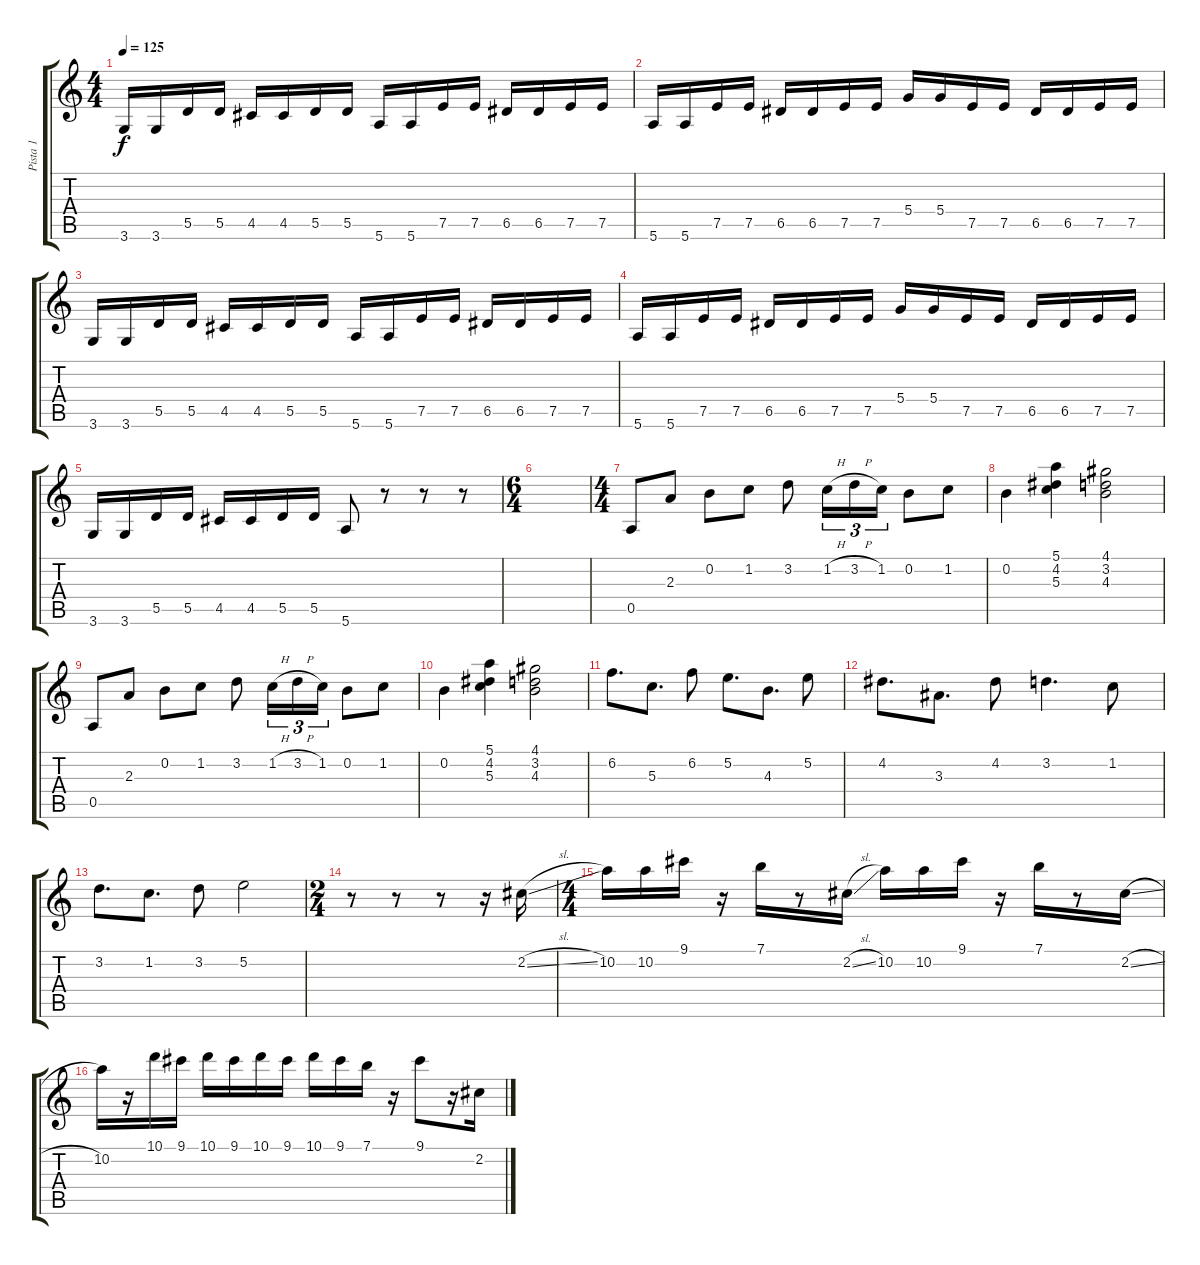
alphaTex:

\track ("Pista 1" "Pista 1") {instrument electricguitarclean}
\staff {score tabs}
\tuning (E4 B3 G3 D3 A2 E2) {hide}
\ts (4 4)
\tempo 125
\clef g2
\ks c
3.6.16{dy f} 3.6.16 5.5.16 5.5.16 4.5.16 4.5.16 5.5.16 5.5.16 5.6.16 5.6.16 7.5.16 7.5.16 6.5.16 6.5.16 7.5.16 7.5.16 |
5.6.16 5.6.16 7.5.16 7.5.16 6.5.16 6.5.16 7.5.16 7.5.16 5.4.16 5.4.16 7.5.16 7.5.16 6.5.16 6.5.16 7.5.16 7.5.16 |
3.6.16 3.6.16 5.5.16 5.5.16 4.5.16 4.5.16 5.5.16 5.5.16 5.6.16 5.6.16 7.5.16 7.5.16 6.5.16 6.5.16 7.5.16 7.5.16 |
5.6.16 5.6.16 7.5.16 7.5.16 6.5.16 6.5.16 7.5.16 7.5.16 5.4.16 5.4.16 7.5.16 7.5.16 6.5.16 6.5.16 7.5.16 7.5.16 |
3.6.16 3.6.16 5.5.16 5.5.16 4.5.16 4.5.16 5.5.16 5.5.16 5.6.8 r.8 r.8 r.8 |
\ts (6 4)
|
\ts (4 4)
0.5.8 2.3.8 0.2.8 1.2.8 3.2.8 1.2{h}.16{tu (3 2)} 3.2{h}.16{tu (3 2)} 1.2.16{tu (3 2)} 0.2.8 1.2.8 |
0.2.4 (5.1 4.2 5.3).4 (4.1 3.2 4.3).2 |
0.5.8 2.3.8 0.2.8 1.2.8 3.2.8 1.2{h}.16{tu (3 2)} 3.2{h}.16{tu (3 2)} 1.2.16{tu (3 2)} 0.2.8 1.2.8 |
0.2.4 (5.1 4.2 5.3).4 (4.1 3.2 4.3).2 |
6.2.8{d} 5.3.8{d} 6.2.8 5.2.8{d} 4.3.8{d} 5.2.8 |
4.2.8{d} 3.3.8{d} 4.2.8 3.2.4{d} 1.2.8 |
3.2.8{d} 1.2.8{d} 3.2.8 5.2.2 |
\ts (2 4)
r.8 r.8 r.8 r.16 2.2{sl}.16 |
\ts (4 4)
10.2.16 10.2.16 9.1.16 r.16 7.1.16 r.8 2.2{sl}.16 10.2.16 10.2.16 9.1.16 r.16 7.1.16 r.8 2.2{sl}.16 |
10.2.16 r.16 10.1.16 9.1.16 10.1.16 9.1.16 10.1.16 9.1.16 10.1.16 9.1.16 7.1.16 r.16 9.1.8 r.16 2.2{sl}.16
